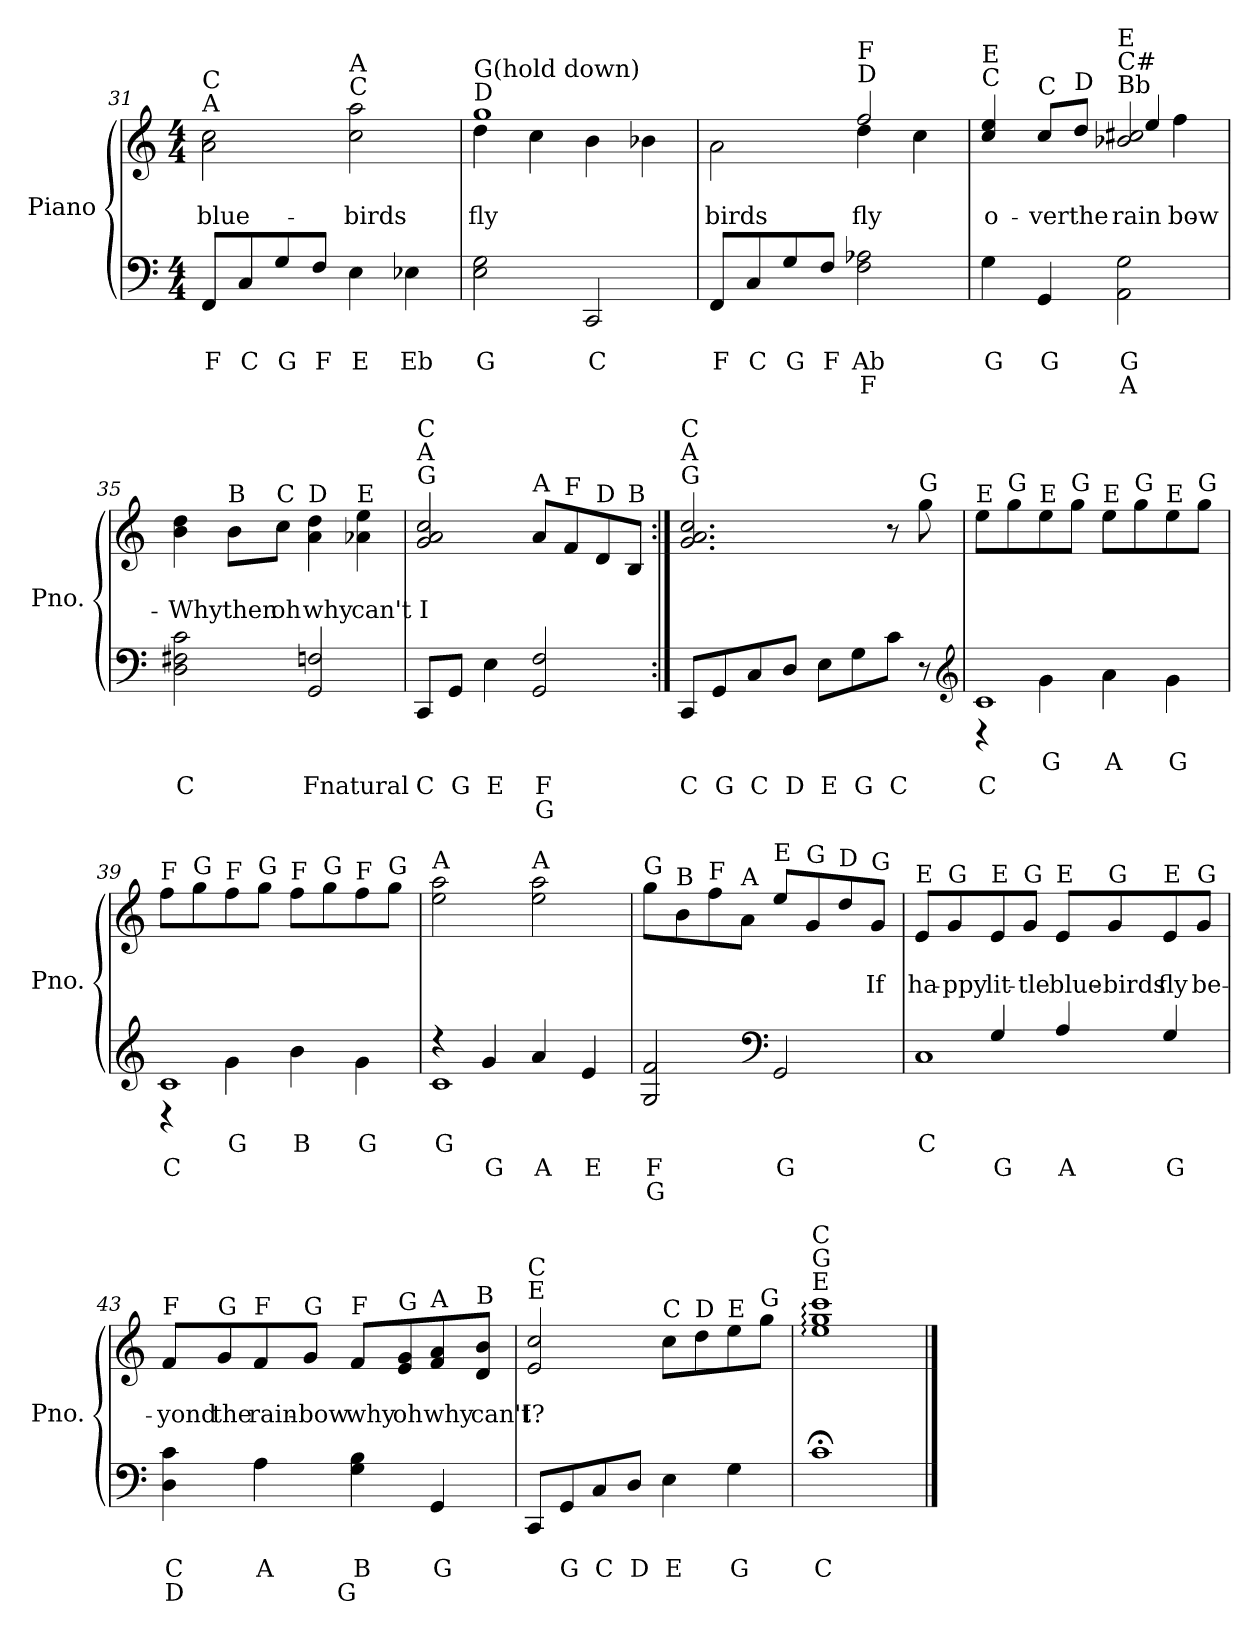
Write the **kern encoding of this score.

**kern	**text	**text	**text	**kern	**text	**text
*part1	*part1	*part1	*part1	*part1	*part1	*part1
*staff2	*staff2	*staff2	*staff2	*staff1	*staff1	*staff1
*I"Piano	*	*	*	*	*	*
*I'Pno.	*	*	*	*	*	*
*clefF4	*	*	*	*clefG2	*	*
*k[]	*	*	*	*k[]	*	*
*C:	*	*	*	*C:	*	*
*M4/4	*	*	*	*M4/4	*	*
=31	=31	=31	=31	=31	=31	=31
!	!	!	!	!LO:TX:a:t=C\nA	!	!
8FF/L	.	F	.	2a\ 2cc\	.	blue-
8C/	.	C	.	.	.	.
8G/	.	G	.	.	.	.
8F/J	.	F	.	.	.	.
!	!	!	!	!LO:TX:a:t=A\nC	!	!
4E\	.	E	.	2cc\ 2aa\	.	-birds
4E-X\	.	Eb	.	.	.	.
=32	=32	=32	=32	=32	=32	=32
*	*	*	*	*^	*	*
!	!	!	!	!LO:TX:a:t=G(hold down)\nD	!	!	!
2E\ 2G\	.	G	.	1gg	4dd\	.	fly
.	.	.	.	.	4cc\	.	.
2CC/	.	C	.	.	4b\	.	.
.	.	.	.	.	4b-X\	.	.
=33	=33	=33	=33	=33	=33	=33	=33
8FF/L	.	F	.	2ryy	2a\	.	birds
8C/	.	C	.	.	.	.	.
8G/	.	G	.	.	.	.	.
8F/J	.	F	.	.	.	.	.
!	!	!	!	!LO:TX:a:t=F\nD	!	!	!
2F\ 2A-X\	.	Ab	F	2ff/	4dd\	.	fly
.	.	.	.	.	4cc\	.	.
!!LO:LB:g=z	!!
=34	=34	=34	=34	=34	=34	=34	=34
!	!	!	!	!LO:TX:a:t=E\nC	!	!	!
4G\	.	G	.	4cc/ 4ee/	2ryy	.	o-
!	!	!	!	!LO:TX:a:t=C	!	!	!
4GG/	.	G	.	8cc/L	.	.	-ver
!	!	!	!	!LO:TX:a:t=D	!	!	!
.	.	.	.	8dd/J	.	.	the
!	!	!	!	!LO:TX:a:t=E\nC#\nBb	!	!	!
2AA\ 2G\	.	G	A	2b-X/ 2cc#X/	4ee/	.	rain-
.	.	.	.	.	4ff\	.	bow
=35	=35	=35	=35	=35	=35	=35	=35
!	!	!	!	!LO:TX:a:t=D\nB	!	!	!
*	*	*	*	*v	*v	*	*
2D\ 2F#X\ 2c\	.	C	.	4b\ 4dd\	.	-Why
!	!	!	!	!LO:TX:a:t=B	!	!
.	.	.	.	8b\L	.	then
!	!	!	!	!LO:TX:a:t=C	!	!
.	.	.	.	8cc\J	.	oh
!	!	!	!	!LO:TX:a:t=D	!	!
2GG/ 2Fn/	.	Fnatural	.	4a\ 4dd\	.	why
!	!	!	!	!LO:TX:a:t=E	!	!
.	.	.	.	4a-X\ 4ee\	.	can't
=36	=36	=36	=36	=36	=36	=36
!	!	!	!	!LO:TX:a:t=C\nA\nG	!	!
8CC/L	.	C	.	2g/ 2a/ 2cc/	.	I
8GG/J	.	G	.	.	.	.
4E\	.	E	.	.	.	.
!	!	!	!	!LO:TX:a:t=A	!	!
2GG/ 2F/	.	F	G	8a/L	.	.
!	!	!	!	!LO:TX:a:t=F	!	!
.	.	.	.	8f/	.	.
!	!	!	!	!LO:TX:a:t=D	!	!
.	.	.	.	8d/	.	.
!	!	!	!	!LO:TX:a:t=B	!	!
.	.	.	.	8B/J	.	.
=37:|!	=37:|!	=37:|!	=37:|!	=37:|!	=37:|!	=37:|!
!	!	!	!	!LO:TX:a:t=C\nA\nG	!	!
8CC/L	.	C	.	2.g/ 2.a/ 2.cc/	.	.
8GG/	.	G	.	.	.	.
8C/	.	C	.	.	.	.
8D/J	.	D	.	.	.	.
8E\L	.	E	.	.	.	.
8G\	.	G	.	.	.	.
8c\J	.	C	.	8r	.	.
!	!	!	!	!LO:TX:a:t=G	!	!
8r	.	.	.	8gg\	.	.
*clefG2	*	*	*	*	*	*
=38	=38	=38	=38	=38	=38	=38
*^	*	*	*	*	*	*
!	!	!	!	!	!LO:TX:a:t=E	!	!
1c	4r	.	C	.	8ee\L	.	.
!	!	!	!	!	!LO:TX:a:t=G	!	!
.	.	.	.	.	8gg\	.	.
!	!	!	!	!	!LO:TX:a:t=E	!	!
.	4g\	G	.	.	8ee\	.	.
!	!	!	!	!	!LO:TX:a:t=G	!	!
.	.	.	.	.	8gg\J	.	.
!	!	!	!	!	!LO:TX:a:t=E	!	!
.	4a\	A	.	.	8ee\L	.	.
!	!	!	!	!	!LO:TX:a:t=G	!	!
.	.	.	.	.	8gg\	.	.
!	!	!	!	!	!LO:TX:a:t=E	!	!
.	4g\	G	.	.	8ee\	.	.
!	!	!	!	!	!LO:TX:a:t=G	!	!
.	.	.	.	.	8gg\J	.	.
!!LO:LB:g=z
=39	=39	=39	=39	=39	=39	=39	=39
!	!	!	!	!	!LO:TX:a:t=F	!	!
1c	4r	.	C	.	8ff\L	.	.
!	!	!	!	!	!LO:TX:a:t=G	!	!
.	.	.	.	.	8gg\	.	.
!	!	!	!	!	!LO:TX:a:t=F	!	!
.	4g\	G	.	.	8ff\	.	.
!	!	!	!	!	!LO:TX:a:t=G	!	!
.	.	.	.	.	8gg\J	.	.
!	!	!	!	!	!LO:TX:a:t=F	!	!
.	4b\	B	.	.	8ff\L	.	.
!	!	!	!	!	!LO:TX:a:t=G	!	!
.	.	.	.	.	8gg\	.	.
!	!	!	!	!	!LO:TX:a:t=F	!	!
.	4g\	G	.	.	8ff\	.	.
!	!	!	!	!	!LO:TX:a:t=G	!	!
.	.	.	.	.	8gg\J	.	.
=40	=40	=40	=40	=40	=40	=40	=40
!	!	!	!	!	!LO:TX:a:t=A	!	!
4r	1c	G	.	.	2ee\ 2aa\	.	.
4g/	.	.	G	.	.	.	.
!	!	!	!	!	!LO:TX:a:t=A	!	!
4a/	.	.	A	.	2ee\ 2aa\	.	.
4e/	.	.	E	.	.	.	.
*v	*v	*	*	*	*	*	*
=41	=41	=41	=41	=41	=41	=41
!	!	!	!	!LO:TX:a:t=G	!	!
2G/ 2f/	.	F	G	8gg\L	.	.
!	!	!	!	!LO:TX:a:t=B	!	!
.	.	.	.	8b\	.	.
!	!	!	!	!LO:TX:a:t=F	!	!
.	.	.	.	8ff\	.	.
!	!	!	!	!LO:TX:a:t=A	!	!
.	.	.	.	8a\J	.	.
*clefF4	*	*	*	*	*	*
!	!	!	!	!LO:TX:a:t=E	!	!
2GG/	.	G	.	8ee/L	.	.
!	!	!	!	!LO:TX:a:t=G	!	!
.	.	.	.	8g/	.	.
!	!	!	!	!LO:TX:a:t=D	!	!
.	.	.	.	8dd/	.	.
!	!	!	!	!LO:TX:a:t=G	!	!
.	.	.	.	8g/J	.	If
=42	=42	=42	=42	=42	=42	=42
*^	*	*	*	*	*	*
!	!	!	!	!	!LO:TX:a:t=E	!	!
4ryy	1C	C	.	.	8e/L	.	ha-
!	!	!	!	!	!LO:TX:a:t=G	!	!
.	.	.	.	.	8g/	.	-ppy
!	!	!	!	!	!LO:TX:a:t=E	!	!
4G/	.	.	G	.	8e/	.	lit-
!	!	!	!	!	!LO:TX:a:t=G	!	!
.	.	.	.	.	8g/J	.	-tle
!	!	!	!	!	!LO:TX:a:t=E	!	!
4A/	.	.	A	.	8e/L	.	blue-
!	!	!	!	!	!LO:TX:a:t=G	!	!
.	.	.	.	.	8g/	.	-birds
!	!	!	!	!	!LO:TX:a:t=E	!	!
4G/	.	.	G	.	8e/	.	fly
!	!	!	!	!	!LO:TX:a:t=G	!	!
.	.	.	.	.	8g/J	.	be-
*v	*v	*	*	*	*	*	*
!!LO:PB:g=z
=43	=43	=43	=43	=43	=43	=43
!	!	!	!	!LO:TX:a:t=F	!	!
4D\ 4c\	.	C	D	8f/L	.	-yond
!	!	!	!	!LO:TX:a:t=G	!	!
.	.	.	.	8g/	.	the
!	!	!	!	!LO:TX:a:t=F	!	!
4A\	.	A	.	8f/	.	rain-
!	!	!	!	!LO:TX:a:t=G	!	!
.	.	.	.	8g/J	.	-bow
!	!	!	!	!LO:TX:a:t=F	!	!
4G\ 4B\	.	B	G	8f/L	.	why
!	!	!	!	!LO:TX:a:t=G	!	!
.	.	.	.	8e/ 8g/	.	oh
!	!	!	!	!LO:TX:a:t=A	!	!
4GG/	.	G	.	8f/ 8a/	.	why
!	!	!	!	!LO:TX:a:t=B	!	!
.	.	.	.	8d/ 8b/J	.	can't
=44	=44	=44	=44	=44	=44	=44
!	!	!	!	!LO:TX:a:t=C\nE	!	!
8CC/L	.	.	.	2e/ 2cc/	.	I?
8GG/	.	G	.	.	.	.
8C/	.	C	.	.	.	.
8D/J	.	D	.	.	.	.
!	!	!	!	!LO:TX:a:t=C	!	!
4E\	.	E	.	8cc\L	.	.
!	!	!	!	!LO:TX:a:t=D	!	!
.	.	.	.	8dd\	.	.
!	!	!	!	!LO:TX:a:t=E	!	!
4G\	.	G	.	8ee\	.	.
!	!	!	!	!LO:TX:a:t=G	!	!
.	.	.	.	8gg\J	.	.
=45	=45	=45	=45	=45	=45	=45
!	!	!	!	!LO:TX:a:t=C\nG\nE	!	!
1c;<	.	C	.	1ee: 1gg: 1ccc:	.	.
==	==	==	==	==	==	==
*-	*-	*-	*-	*-	*-	*-
